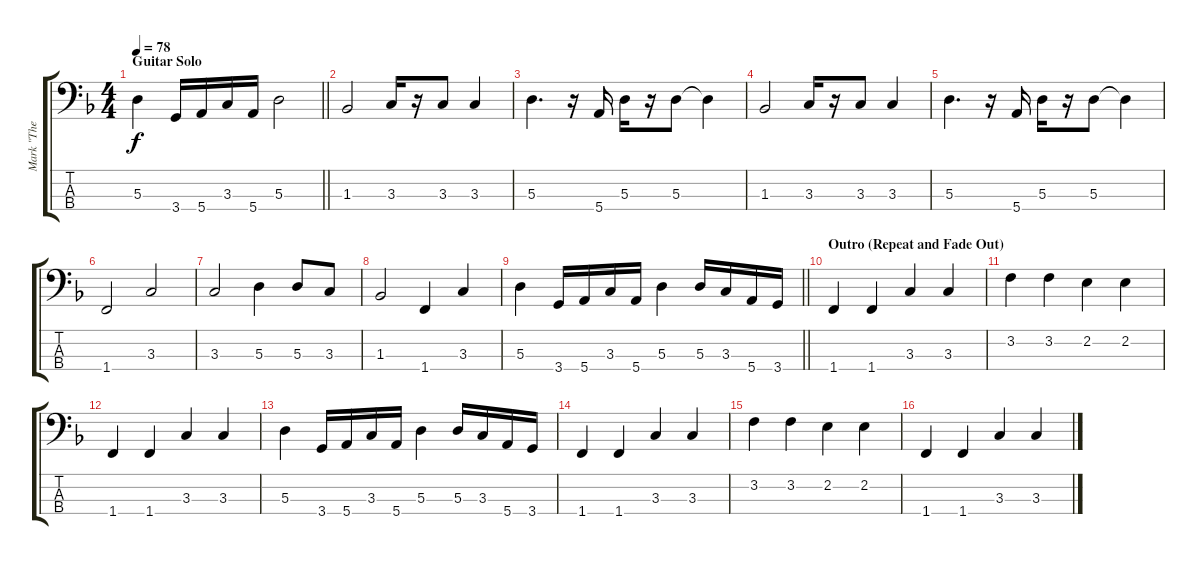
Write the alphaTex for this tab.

\track ("Mark \"The Animal\" Mendoza" "Mark \"The ") {instrument electricbassfinger}
\staff {score tabs}
\tuning (G2 D2 A1 E1) {hide}
\ts (4 4)
\section ("" "Guitar Solo")
\tempo 78
\clef f4
\barLineRight lightlight
\ks dminor
5.3.4{dy f} 3.4.16 5.4.16 3.3.16 5.4.16 5.3.2 |
1.3.2 3.3.16 r.16 3.3.8 3.3.4 |
5.3.4{d} r.16 5.4.16 5.3.16 r.16 5.3.8 5.3{t}.4 |
1.3.2 3.3.16 r.16 3.3.8 3.3.4 |
5.3.4{d} r.16 5.4.16 5.3.16 r.16 5.3.8 5.3{t}.4 |
1.4.2 3.3.2 |
3.3.2 5.3.4 5.3.8 3.3.8 |
1.3.2 1.4.4 3.3.4 |
\barLineRight lightlight
5.3.4 3.4.16 5.4.16 3.3.16 5.4.16 5.3.4 5.3.16 3.3.16 5.4.16 3.4.16 |
\section ("" "Outro (Repeat and Fade Out)")
1.4.4 1.4.4 3.3.4 3.3.4 |
3.2.4 3.2.4 2.2.4 2.2.4 |
1.4.4 1.4.4 3.3.4 3.3.4 |
5.3.4 3.4.16 5.4.16 3.3.16 5.4.16 5.3.4 5.3.16 3.3.16 5.4.16 3.4.16 |
1.4.4 1.4.4 3.3.4 3.3.4 |
3.2.4 3.2.4 2.2.4 2.2.4 |
1.4.4 1.4.4 3.3.4 3.3.4
